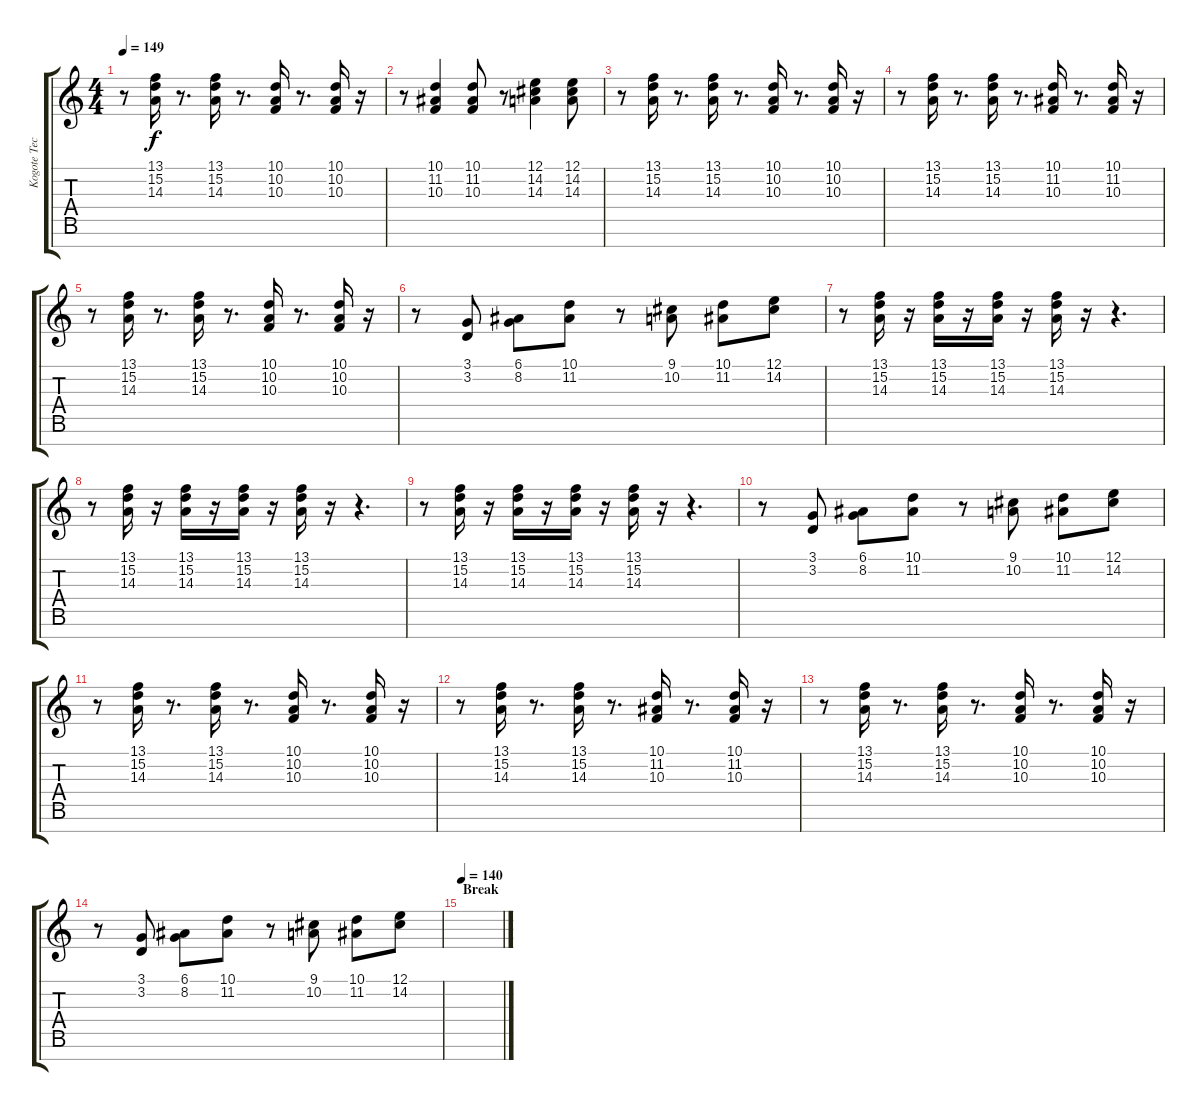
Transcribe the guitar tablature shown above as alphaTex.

\track ("Kogote Teclado" "Kogote Tec") {instrument accordion}
\staff {score tabs}
\tuning (E4 B3 G3 D3 A2 E2 B1) {hide}
\ts (4 4)
\tempo 149
\clef g2
\ks c
r.8{dy f instrument accordion} (13.1 15.2 14.3).16 r.8{d} (13.1 15.2 14.3).16 r.8{d} (10.1 10.2 10.3).16 r.8{d} (10.1 10.2 10.3).16 r.16 |
r.8 (10.1 11.2 10.3).4 (10.1 11.2 10.3).8 r.8 (12.1 14.2 14.3).4 (12.1 14.2 14.3).8 |
r.8{instrument accordion} (13.1 15.2 14.3).16 r.8{d} (13.1 15.2 14.3).16 r.8{d} (10.1 10.2 10.3).16 r.8{d} (10.1 10.2 10.3).16 r.16 |
r.8 (13.1 15.2 14.3).16 r.8{d} (13.1 15.2 14.3).16 r.8{d} (10.1 11.2 10.3).16 r.8{d} (10.1 11.2 10.3).16 r.16 |
r.8 (13.1 15.2 14.3).16 r.8{d} (13.1 15.2 14.3).16 r.8{d} (10.1 10.2 10.3).16 r.8{d} (10.1 10.2 10.3).16 r.16 |
r.8 (3.1 3.2).8 (6.1 8.2).8 (10.1 11.2).8 r.8 (9.1 10.2).8 (10.1 11.2).8 (12.1 14.2).8 |
r.8 (13.1 15.2 14.3).16 r.16 (13.1 15.2 14.3).16 r.16 (13.1 15.2 14.3).16 r.16 (13.1 15.2 14.3).16 r.16 r.4{d} |
r.8 (13.1 15.2 14.3).16 r.16 (13.1 15.2 14.3).16 r.16 (13.1 15.2 14.3).16 r.16 (13.1 15.2 14.3).16 r.16 r.4{d} |
r.8 (13.1 15.2 14.3).16 r.16 (13.1 15.2 14.3).16 r.16 (13.1 15.2 14.3).16 r.16 (13.1 15.2 14.3).16 r.16 r.4{d} |
r.8 (3.1 3.2).8 (6.1 8.2).8 (10.1 11.2).8 r.8 (9.1 10.2).8 (10.1 11.2).8 (12.1 14.2).8 |
r.8{instrument accordion} (13.1 15.2 14.3).16 r.8{d} (13.1 15.2 14.3).16 r.8{d} (10.1 10.2 10.3).16 r.8{d} (10.1 10.2 10.3).16 r.16 |
r.8 (13.1 15.2 14.3).16 r.8{d} (13.1 15.2 14.3).16 r.8{d} (10.1 11.2 10.3).16 r.8{d} (10.1 11.2 10.3).16 r.16 |
r.8 (13.1 15.2 14.3).16 r.8{d} (13.1 15.2 14.3).16 r.8{d} (10.1 10.2 10.3).16 r.8{d} (10.1 10.2 10.3).16 r.16 |
r.8 (3.1 3.2).8 (6.1 8.2).8 (10.1 11.2).8 r.8 (9.1 10.2).8 (10.1 11.2).8 (12.1 14.2).8 |
\section ("" "Break")
\tempo 140
